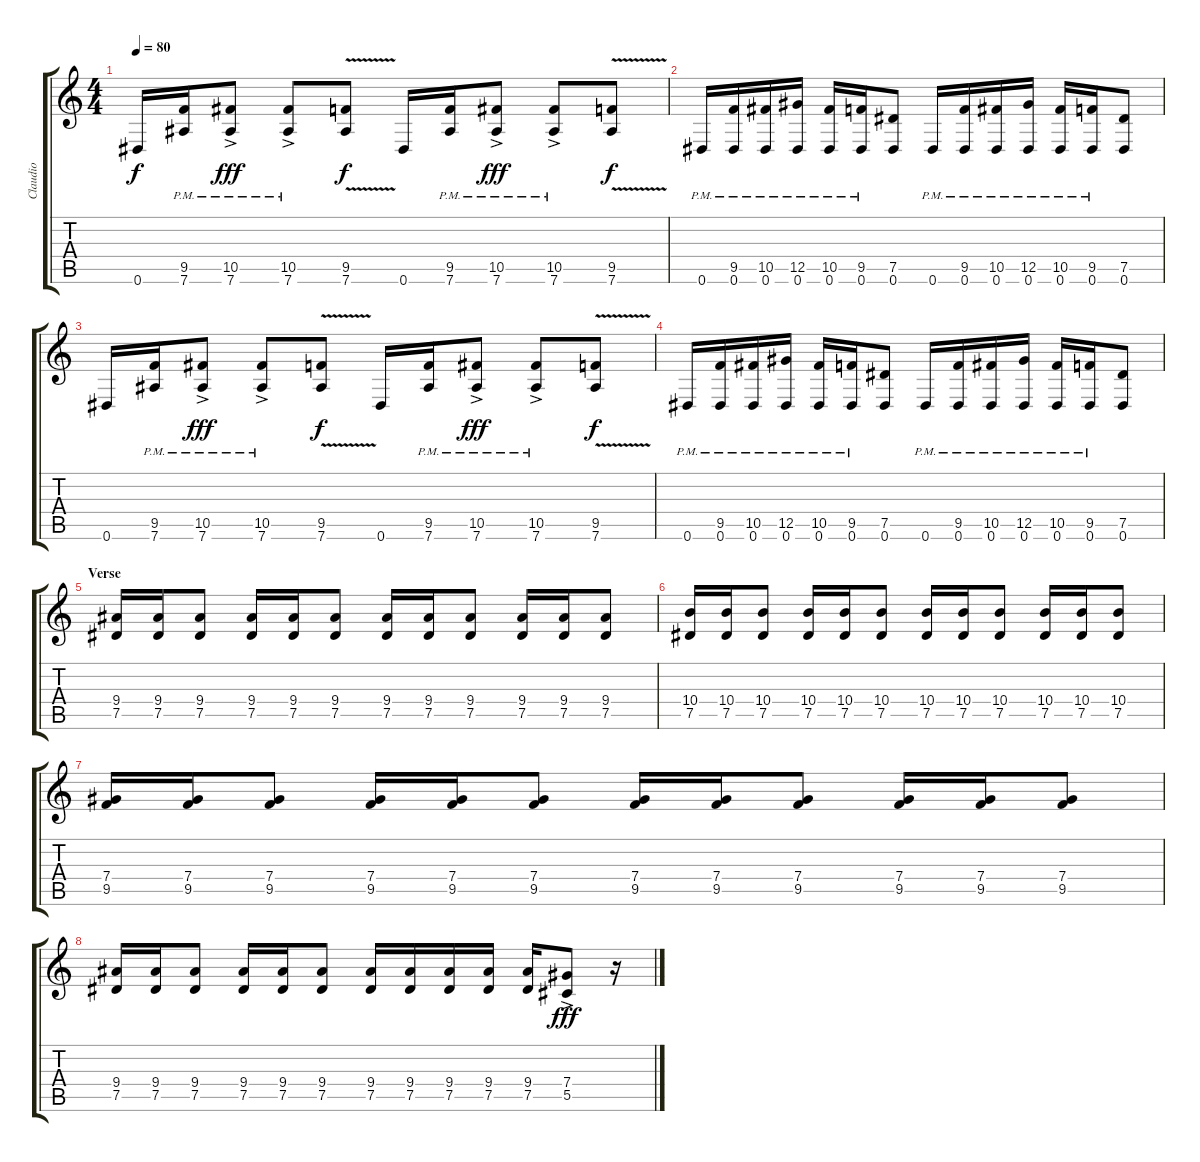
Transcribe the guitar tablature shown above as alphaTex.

\track ("Claudio" "Claudio") {instrument distortionguitar}
\staff {score tabs}
\tuning (Eb4 Bb3 Gb3 Db3 Ab2 Eb2) {hide}
\ts (4 4)
\tempo 80
\clef g2
\ks c
0.6.16{dy f} (9.5{pm} 7.6{pm}).16 (10.5{ac pm} 7.6{ac pm}).8{dy fff} (10.5{ac pm} 7.6{ac pm}).8 (9.5{v} 7.6{v}).8{dy f} 0.6.16 (9.5{pm} 7.6{pm}).16 (10.5{ac pm} 7.6{ac pm}).8{dy fff} (10.5{ac pm} 7.6{ac pm}).8 (9.5{v} 7.6{v}).8{dy f} |
0.6{pm}.16 (9.5{pm} 0.6{pm}).16 (10.5{pm} 0.6{pm}).16 (12.5{pm} 0.6{pm}).16 (10.5{pm} 0.6{pm}).16 (9.5{pm} 0.6{pm}).16 (7.5 0.6).8 0.6{pm}.16 (9.5{pm} 0.6{pm}).16 (10.5{pm} 0.6{pm}).16 (12.5{pm} 0.6{pm}).16 (10.5{pm} 0.6{pm}).16 (9.5{pm} 0.6{pm}).16 (7.5 0.6).8 |
0.6.16 (9.5{pm} 7.6{pm}).16 (10.5{ac pm} 7.6{ac pm}).8{dy fff} (10.5{ac pm} 7.6{ac pm}).8 (9.5{v} 7.6{v}).8{dy f} 0.6.16 (9.5{pm} 7.6{pm}).16 (10.5{ac pm} 7.6{ac pm}).8{dy fff} (10.5{ac pm} 7.6{ac pm}).8 (9.5{v} 7.6{v}).8{dy f} |
0.6{pm}.16 (9.5{pm} 0.6{pm}).16 (10.5{pm} 0.6{pm}).16 (12.5{pm} 0.6{pm}).16 (10.5{pm} 0.6{pm}).16 (9.5{pm} 0.6{pm}).16 (7.5 0.6).8 0.6{pm}.16 (9.5{pm} 0.6{pm}).16 (10.5{pm} 0.6{pm}).16 (12.5{pm} 0.6{pm}).16 (10.5{pm} 0.6{pm}).16 (9.5{pm} 0.6{pm}).16 (7.5 0.6).8 |
\section ("" "Verse")
(9.4 7.5).16 (9.4 7.5).16 (9.4 7.5).8 (9.4 7.5).16 (9.4 7.5).16 (9.4 7.5).8 (9.4 7.5).16 (9.4 7.5).16 (9.4 7.5).8 (9.4 7.5).16 (9.4 7.5).16 (9.4 7.5).8 |
(10.4 7.5).16 (10.4 7.5).16 (10.4 7.5).8 (10.4 7.5).16 (10.4 7.5).16 (10.4 7.5).8 (10.4 7.5).16 (10.4 7.5).16 (10.4 7.5).8 (10.4 7.5).16 (10.4 7.5).16 (10.4 7.5).8 |
(7.4 9.5).16 (7.4 9.5).16 (7.4 9.5).8 (7.4 9.5).16 (7.4 9.5).16 (7.4 9.5).8 (7.4 9.5).16 (7.4 9.5).16 (7.4 9.5).8 (7.4 9.5).16 (7.4 9.5).16 (7.4 9.5).8 |
(9.4 7.5).16 (9.4 7.5).16 (9.4 7.5).8 (9.4 7.5).16 (9.4 7.5).16 (9.4 7.5).8 (9.4 7.5).16 (9.4 7.5).16 (9.4 7.5).16 (9.4 7.5).16 (9.4 7.5).16 (7.4{ac} 5.5{ac}).8{dy fff} r.16
